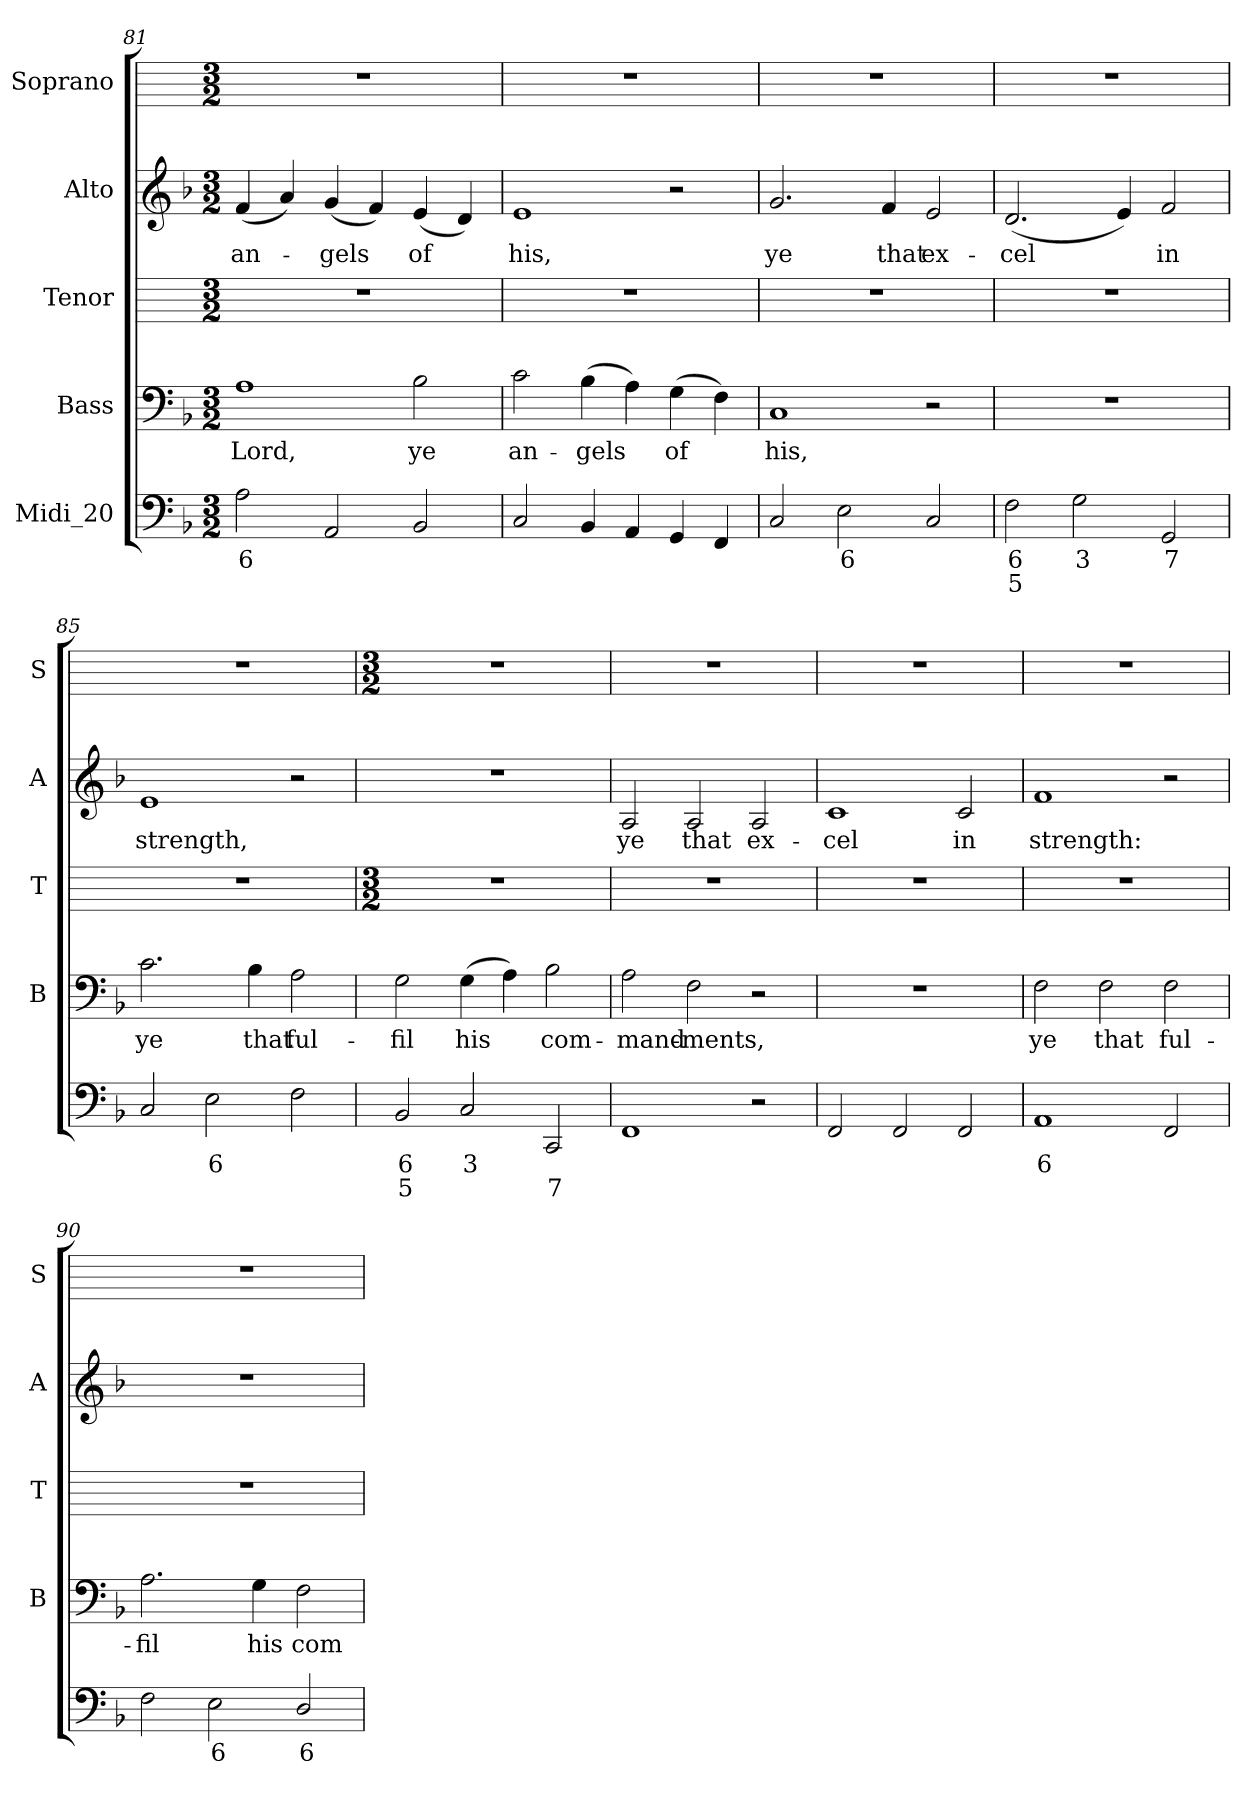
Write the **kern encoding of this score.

**kern	**text	**text	**kern	**text	**kern	**kern	**text	**kern
*part5	*part5	*part5	*part4	*part4	*part3	*part2	*part2	*part1
*staff5	*staff5	*staff5	*staff4	*staff4	*staff3	*staff2	*staff2	*staff1
*I"Midi_20	*	*	*I"Bass	*	*I"Tenor	*I"Alto	*	*I"Soprano
*	*	*	*I'B	*	*I'T	*I'A	*	*I'S
*clefF4	*	*	*clefF4	*	*	*clefG2	*	*
*k[b-]	*	*	*k[b-]	*	*	*k[b-]	*	*
*F:	*	*	*F:	*	*	*F:	*	*
*M3/2	*	*	*M3/2	*	*M3/2	*M3/2	*	*M3/2
=81	=81	=81	=81	=81	=81	=81	=81	=81
!	!LO:LY:b	!	!	!LO:LY:b	!	!	!LO:LY:b	!
2A	6	.	1A	Lord,	1.r	(<4f	an-	1.r
.	.	.	.	.	.	4a)	.	.
!	!	!	!	!	!	!	!LO:LY:b	!
2AA	.	.	.	.	.	(<4g	gels	.
.	.	.	.	.	.	4f)	.	.
!	!	!	!	!LO:LY:b	!	!	!LO:LY:b	!
2BB-	.	.	2B-	ye	.	(<4e	of	.
.	.	.	.	.	.	4d)	.	.
=82	=82	=82	=82	=82	=82	=82	=82	=82
!	!	!	!	!LO:LY:b	!	!	!LO:LY:b	!
2C	.	.	2c	an-	1.r	1e	his,	1.r
!	!	!	!	!LO:LY:b	!	!	!	!
4BB-	.	.	(>4B-	-gels	.	.	.	.
4AA	.	.	4A)	.	.	.	.	.
!	!	!	!	!LO:LY:b	!	!	!	!
4GG	.	.	(>4G	of	.	2r	.	.
4FF	.	.	4F)	.	.	.	.	.
=83	=83	=83	=83	=83	=83	=83	=83	=83
!	!	!	!	!LO:LY:b	!	!	!LO:LY:b	!
2C	.	.	1C	his,	1.r	2.g	ye	1.r
!	!LO:LY:b	!	!	!	!	!	!	!
2E	6	.	.	.	.	.	.	.
!	!	!	!	!	!	!	!LO:LY:b	!
.	.	.	.	.	.	4f	that	.
!	!	!	!	!	!	!	!LO:LY:b	!
2C	.	.	2r	.	.	2e	ex-	.
=84	=84	=84	=84	=84	=84	=84	=84	=84
!	!LO:LY:b	!LO:LY:b	!LO:N:vis=1	!	!	!	!LO:LY:b	!
2F	6	5	1.r	.	1.r	(<2.d	-cel	1.r
!	!LO:LY:b	!	!	!	!	!	!	!
2G	3	.	.	.	.	.	.	.
.	.	.	.	.	.	4e)	.	.
!	!LO:LY:b	!	!	!	!	!	!LO:LY:b	!
2GG	7	.	.	.	.	2f	in	.
=85	=85	=85	=85	=85	=85	=85	=85	=85
!	!	!	!	!LO:LY:b	!	!	!LO:LY:b	!
2C	.	.	2.c	ye	1.r	1e	strength,	1.r
!	!LO:LY:b	!	!	!	!	!	!	!
2E	6	.	.	.	.	.	.	.
!	!	!	!	!LO:LY:b	!	!	!	!
.	.	.	4B-	that	.	.	.	.
!	!	!	!	!LO:LY:b	!	!	!	!
2F	.	.	2A	ful-	.	2r	.	.
!!LO:LB:g=z
=86	=86	=86	=86	=86	=86	=86	=86	=86
*	*	*	*	*	*M3/2	*	*	*M3/2
!	!LO:LY:b	!LO:LY:b	!	!LO:LY:b	!	!LO:N:vis=1	!	!
2BB-	6	5	2G	-fil	1.r	1.r	.	1.r
!	!LO:LY:b	!	!	!LO:LY:b	!	!	!	!
2C	3	.	(>4G	his	.	.	.	.
.	.	.	4A)	.	.	.	.	.
!	!	!LO:LY:b	!	!LO:LY:b	!	!	!	!
2CC	.	7	2B-	com-	.	.	.	.
=87	=87	=87	=87	=87	=87	=87	=87	=87
!	!	!	!	!LO:LY:b	!	!	!LO:LY:b	!
1FF	.	.	2A	-mand-	1.r	2A	ye	1.r
!	!	!	!	!LO:LY:b	!	!	!LO:LY:b	!
.	.	.	2F	-ments,	.	2A	that	.
!	!	!	!	!	!	!	!LO:LY:b	!
2r	.	.	2r	.	.	2A	ex-	.
=88	=88	=88	=88	=88	=88	=88	=88	=88
!	!	!	!LO:N:vis=1	!	!	!	!LO:LY:b	!
2FF	.	.	1.r	.	1.r	1c	-cel	1.r
2FF	.	.	.	.	.	.	.	.
!	!	!	!	!	!	!	!LO:LY:b	!
2FF	.	.	.	.	.	2c	in	.
=89	=89	=89	=89	=89	=89	=89	=89	=89
!	!LO:LY:b	!	!	!LO:LY:b	!	!	!LO:LY:b	!
1AA	6	.	2F	ye	1.r	1f	strength:	1.r
!	!	!	!	!LO:LY:b	!	!	!	!
.	.	.	2F	that	.	.	.	.
!	!	!	!	!LO:LY:b	!	!	!	!
2FF	.	.	2F	ful-	.	2r	.	.
=90	=90	=90	=90	=90	=90	=90	=90	=90
!	!	!	!	!LO:LY:b	!	!LO:N:vis=1	!	!
2F	.	.	2.A	-fil	1.r	1.r	.	1.r
!	!LO:LY:b	!	!	!	!	!	!	!
2E	6	.	.	.	.	.	.	.
!	!	!	!	!LO:LY:b	!	!	!	!
.	.	.	4G	his	.	.	.	.
!	!LO:LY:b	!	!	!LO:LY:b	!	!	!	!
2D/	6	.	2F	com-	.	.	.	.
=	=	=	=	=	=	=	=	=
*-	*-	*-	*-	*-	*-	*-	*-	*-
